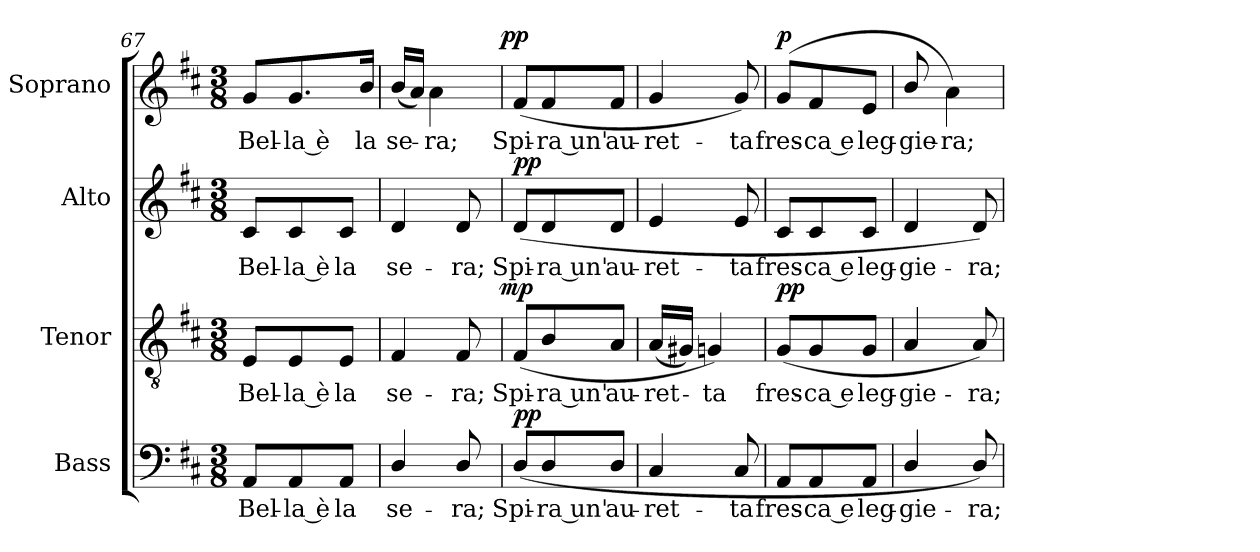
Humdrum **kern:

**kern	**text	**dynam	**kern	**text	**dynam	**kern	**text	**dynam	**kern	**text	**dynam
*part4	*part4	*part4	*part3	*part3	*part3	*part2	*part2	*part2	*part1	*part1	*part1
*staff4	*staff4	*staff4	*staff3	*staff3	*staff3	*staff2	*staff2	*staff2	*staff1	*staff1	*staff1
*I"Bass	*	*	*I"Tenor	*	*	*I"Alto	*	*	*I"Soprano	*	*
*I'B.	*	*	*I'T.	*	*	*I'A.	*	*	*I'S.	*	*
*clefF4	*	*	*clefGv2	*	*	*clefG2	*	*	*clefG2	*	*
*	*	*	*ITrd7c12	*	*	*	*	*	*	*	*
*k[f#c#]	*	*	*k[f#c#]	*	*	*k[f#c#]	*	*	*k[f#c#]	*	*
*D:	*	*	*D:	*	*	*D:	*	*	*D:	*	*
*M3/8	*	*	*M3/8	*	*	*M3/8	*	*	*M3/8	*	*
=67	=67	=67	=67	=67	=67	=67	=67	=67	=67	=67	=67
!	!LO:LY:b:color=#000000	!	!	!	!	!	!	!	!	!	!
!	!	!	!	!LO:LY:b:color=#000000	!	!	!	!	!	!	!
!	!	!	!	!	!	!	!LO:LY:b:color=#000000	!	!	!	!
!	!	!	!	!	!	!	!	!	!	!LO:LY:b:color=#000000	!
8AAi/L	Bel-	.	8EEi/L	Bel-	.	8c#i/L	Bel-	.	8gi/L	Bel-	.
!	!LO:LY:b:color=#000000	!	!	!	!	!	!	!	!	!	!
!	!	!	!	!LO:LY:b:color=#000000	!	!	!	!	!	!	!
!	!	!	!	!	!	!	!LO:LY:b:color=#000000	!	!	!	!
!	!	!	!	!	!	!	!	!	!	!LO:LY:b:color=#000000	!
8AAi/	-la è	.	8EEi/	-la è	.	8c#i/	-la è	.	8.gi/	-la è	.
!	!LO:LY:b:color=#000000	!	!	!	!	!	!	!	!	!	!
!	!	!	!	!LO:LY:b:color=#000000	!	!	!	!	!	!	!
!	!	!	!	!	!	!	!LO:LY:b:color=#000000	!	!	!	!
8AAi/J	la	.	8EEi/J	la	.	8c#i/J	la	.	.	.	.
!	!	!	!	!	!	!	!	!	!	!LO:LY:b:color=#000000	!
.	.	.	.	.	.	.	.	.	16bi/Jk	la	.
=68	=68	=68	=68	=68	=68	=68	=68	=68	=68	=68	=68
!	!LO:LY:b:color=#000000	!	!	!	!	!	!	!	!	!	!
!	!	!	!	!LO:LY:b:color=#000000	!	!	!	!	!	!	!
!	!	!	!	!	!	!	!LO:LY:b:color=#000000	!	!	!	!
!	!	!	!	!	!	!	!	!	!	!LO:LY:b:color=#000000	!
*	*	*	*^	*	*	*	*	*	*^	*	*
4Di/	se-	.	4FF#i/	4ryy	se-	.	4di/	se-	.	(16bi/LL	4ryy	se-	.
.	.	.	.	.	.	.	.	.	.	16ai/JJ)	.	.	.
!	!	!	!	!	!	!	!	!	!	!	!	!LO:LY:b:color=#000000	!
.	.	.	.	.	.	.	.	.	.	4ai\	.	-ra;	.
!	!LO:LY:b:color=#000000	!	!	!	!	!	!	!	!	!	!	!	!
!	!	!	!	!	!LO:LY:b:color=#000000	!	!	!	!	!	!	!	!
!	!	!	!	!	!	!	!	!LO:LY:b:color=#000000	!	!	!	!	!
8Di/	-ra;	.	8FF#i/	16ryy	-ra;	.	8di/	-ra;	.	.	16ryy	.	.
.	.	.	.	32ryy	.	.	.	.	.	.	32ryy	.	.
.	.	.	.	64ryy	.	.	.	.	.	.	64ryy	.	.
.	.	.	.	128...ryy	.	.	.	.	.	.	128...ryy	.	.
.	.	.	.	1024ryy	.	mp	.	.	.	.	1024ryy	.	pp
*	*	*	*v	*v	*	*	*	*	*	*v	*v	*	*
=69	=69	=69	=69	=69	=69	=69	=69	=69	=69	=69	=69
*	*	*	*^	*	*	*	*	*	*^	*	*
!	!LO:LY:b:color=#000000	!	!	!	!	!	!	!	!	!	!	!	!
*	*	*	*v	*v	*	*	*	*	*	*v	*v	*	*
*	*	*	*^	*	*	*	*	*	*^	*	*
!	!	!	!	!	!LO:LY:b:color=#000000	!	!	!	!	!	!	!	!
*	*	*	*v	*v	*	*	*	*	*	*v	*v	*	*
*	*	*	*^	*	*	*	*	*	*^	*	*
!	!	!	!	!	!	!	!	!LO:LY:b:color=#000000	!	!	!	!	!
*	*	*	*v	*v	*	*	*	*	*	*v	*v	*	*
*	*	*	*^	*	*	*	*	*	*^	*	*
!	!	!	!	!	!	!	!	!	!	!	!	!LO:LY:b:color=#000000	!
*	*	*	*v	*v	*	*	*	*	*	*v	*v	*	*
(8Di/L	Spi-	pp	(8FF#i/L	Spi-	.	(8di/L	Spi-	pp	(8f#i/L	Spi-	.
!	!LO:LY:b:color=#000000	!	!	!	!	!	!	!	!	!	!
!	!	!	!	!LO:LY:b:color=#000000	!	!	!	!	!	!	!
!	!	!	!	!	!	!	!LO:LY:b:color=#000000	!	!	!	!
!	!	!	!	!	!	!	!	!	!	!LO:LY:b:color=#000000	!
8Di/	-ra un'	.	8BBi/	-ra un'	.	8di/	-ra un'	.	8f#i/	-ra un'	.
!	!LO:LY:b:color=#000000	!	!	!	!	!	!	!	!	!	!
!	!	!	!	!LO:LY:b:color=#000000	!	!	!	!	!	!	!
!	!	!	!	!	!	!	!LO:LY:b:color=#000000	!	!	!	!
!	!	!	!	!	!	!	!	!	!	!LO:LY:b:color=#000000	!
8Di/J	au-	.	8AAi/J	au-	.	8di/J	au-	.	8f#i/J	au-	.
=70	=70	=70	=70	=70	=70	=70	=70	=70	=70	=70	=70
!	!LO:LY:b:color=#000000	!	!	!	!	!	!	!	!	!	!
!	!	!	!	!LO:LY:b:color=#000000	!	!	!	!	!	!	!
!	!	!	!	!	!	!	!LO:LY:b:color=#000000	!	!	!	!
!	!	!	!	!	!	!	!	!	!	!LO:LY:b:color=#000000	!
4C#i/	-ret-	.	(16AAi/LL	-ret-	.	4ei/	-ret-	.	4gi/	-ret-	.
.	.	.	16GG#Xi/JJ)	.	.	.	.	.	.	.	.
!	!	!	!	!LO:LY:b:color=#000000	!	!	!	!	!	!	!
.	.	.	4GGni/)	-ta	.	.	.	.	.	.	.
!	!LO:LY:b:color=#000000	!	!	!	!	!	!	!	!	!	!
!	!	!	!	!	!	!	!LO:LY:b:color=#000000	!	!	!	!
!	!	!	!	!	!	!	!	!	!	!LO:LY:b:color=#000000	!
8C#i/	-ta	.	.	.	.	8ei/	-ta	.	8gi/)	-ta	.
!!LO:LB:g=z
=71	=71	=71	=71	=71	=71	=71	=71	=71	=71	=71	=71
!	!LO:LY:b:color=#000000	!	!	!	!	!	!	!	!	!	!
!	!	!	!	!LO:LY:b:color=#000000	!	!	!	!	!	!	!
!	!	!	!	!	!	!	!LO:LY:b:color=#000000	!	!	!	!
!	!	!	!	!	!	!	!	!	!	!LO:LY:b:color=#000000	!
8AAi/L	fres-	.	(8GGi/L	fres-	pp	8c#i/L	fres-	.	(8gi/L	fres-	p
!	!LO:LY:b:color=#000000	!	!	!	!	!	!	!	!	!	!
!	!	!	!	!LO:LY:b:color=#000000	!	!	!	!	!	!	!
!	!	!	!	!	!	!	!LO:LY:b:color=#000000	!	!	!	!
!	!	!	!	!	!	!	!	!	!	!LO:LY:b:color=#000000	!
8AAi/	-ca e	.	8GGi/	-ca e	.	8c#i/	-ca e	.	8f#i/	-ca e	.
!	!LO:LY:b:color=#000000	!	!	!	!	!	!	!	!	!	!
!	!	!	!	!LO:LY:b:color=#000000	!	!	!	!	!	!	!
!	!	!	!	!	!	!	!LO:LY:b:color=#000000	!	!	!	!
!	!	!	!	!	!	!	!	!	!	!LO:LY:b:color=#000000	!
8AAi/J	leg-	.	8GGi/J	leg-	.	8c#i/J	leg-	.	8ei/J	leg-	.
=72	=72	=72	=72	=72	=72	=72	=72	=72	=72	=72	=72
!	!LO:LY:b:color=#000000	!	!	!	!	!	!	!	!	!	!
!	!	!	!	!LO:LY:b:color=#000000	!	!	!	!	!	!	!
!	!	!	!	!	!	!	!LO:LY:b:color=#000000	!	!	!	!
!	!	!	!	!	!	!	!	!	!	!LO:LY:b:color=#000000	!
4Di/	-gie-	.	4AAi/	-gie-	.	4di/	-gie-	.	8bi/	-gie-	.
!	!	!	!	!	!	!	!	!	!	!LO:LY:b:color=#000000	!
.	.	.	.	.	.	.	.	.	4ai\)	-ra;	.
!	!LO:LY:b:color=#000000	!	!	!	!	!	!	!	!	!	!
!	!	!	!	!LO:LY:b:color=#000000	!	!	!	!	!	!	!
!	!	!	!	!	!	!	!LO:LY:b:color=#000000	!	!	!	!
8Di/)	-ra;	.	8AAi/)	-ra;	.	8di/)	-ra;	.	.	.	.
=	=	=	=	=	=	=	=	=	=	=	=
*-	*-	*-	*-	*-	*-	*-	*-	*-	*-	*-	*-
